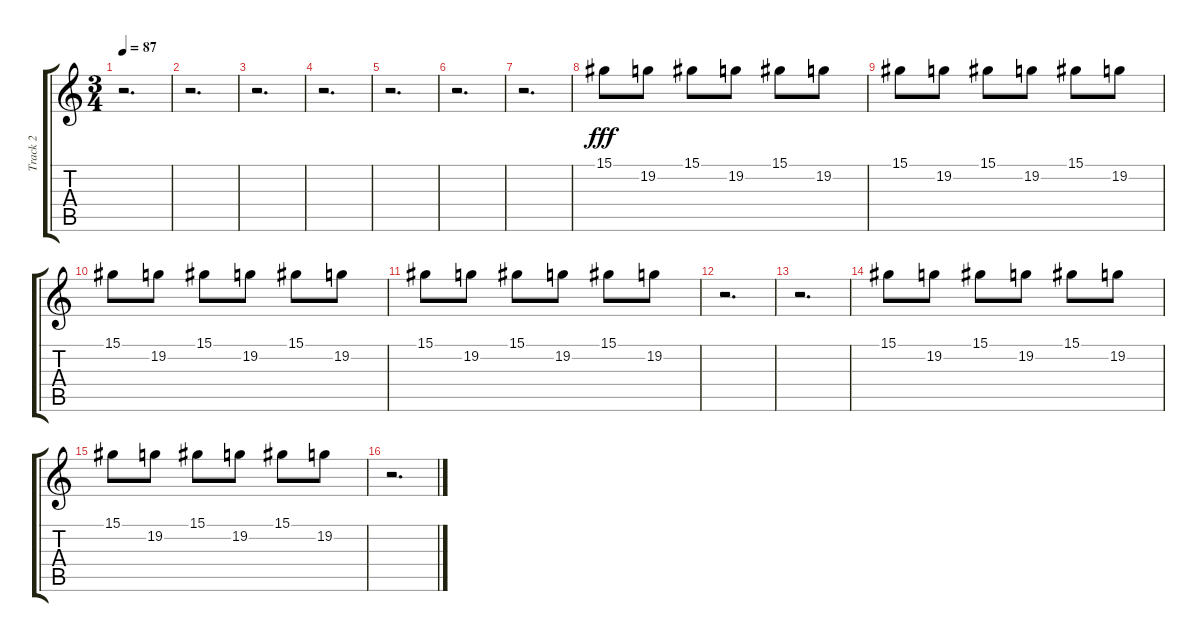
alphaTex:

\track ("Track 2" "Track 2") {instrument celesta}
\staff {score tabs}
\tuning (F4 C4 Ab3 Eb3 Bb2 F2) {hide}
\ts (3 4)
\tempo 87
\clef g2
\ks c
r.2{d dy fff} |
r.2{d} |
r.2{d} |
r.2{d} |
r.2{d} |
r.2{d} |
r.2{d} |
15.1.8 19.2.8 15.1.8 19.2.8 15.1.8 19.2.8 |
15.1.8 19.2.8 15.1.8 19.2.8 15.1.8 19.2.8 |
15.1.8 19.2.8 15.1.8 19.2.8 15.1.8 19.2.8 |
15.1.8 19.2.8 15.1.8 19.2.8 15.1.8 19.2.8 |
r.2{d} |
r.2{d} |
15.1.8 19.2.8 15.1.8 19.2.8 15.1.8 19.2.8 |
15.1.8 19.2.8 15.1.8 19.2.8 15.1.8 19.2.8 |
r.2{d}
